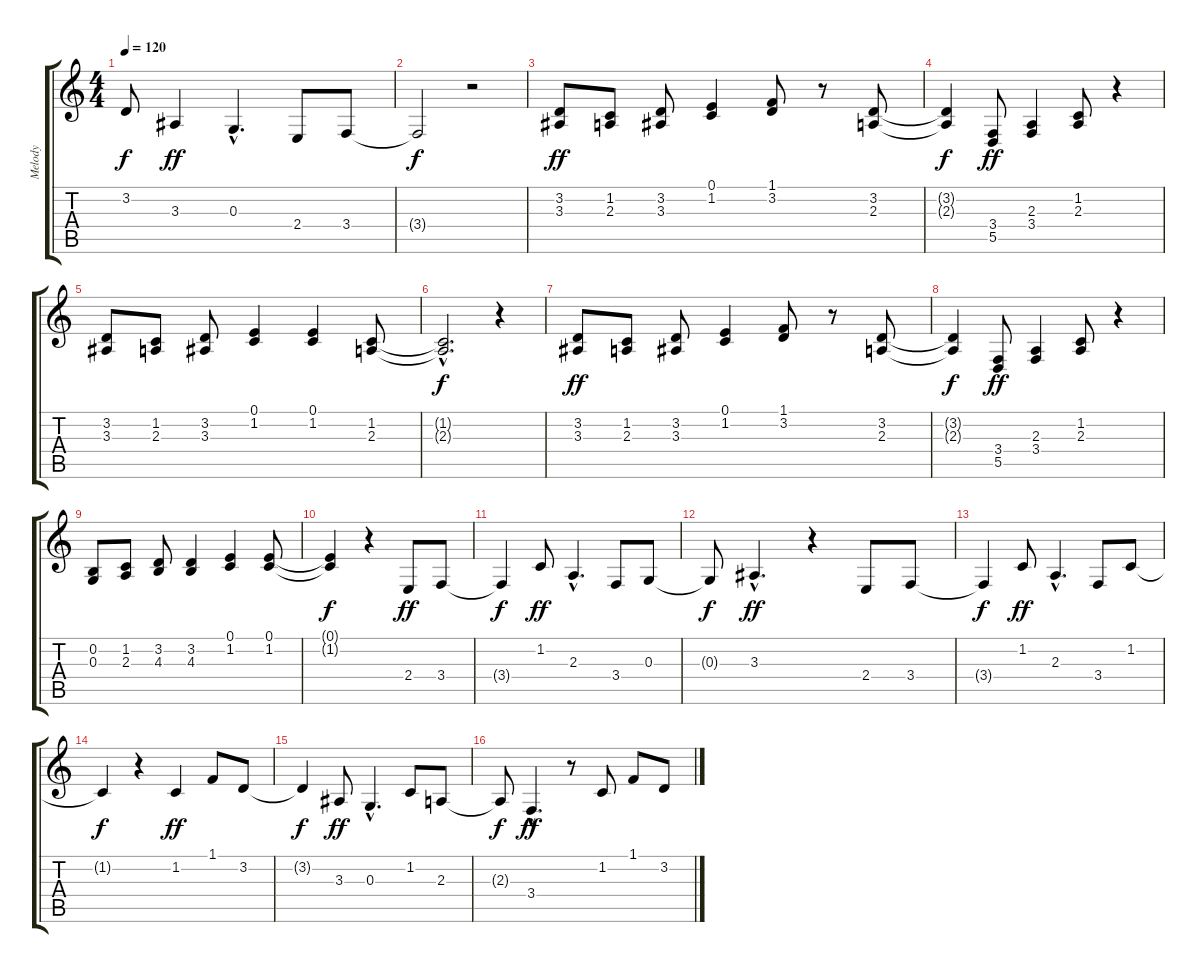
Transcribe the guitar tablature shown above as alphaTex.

\track ("Melody" "Melody") {instrument voiceoohs}
\staff {score tabs}
\tuning (E4 B3 G3 D3 A2 E2) {hide}
\ts (4 4)
\tempo 120
\clef g2
\ks c
3.2{t}.8{dy f} 3.3.4{dy ff} 0.3{hac}.4{d} 2.4.8 3.4.8 |
3.4{t}.2{dy f} r.2 |
(3.2 3.3).8{dy ff} (1.2 2.3).8 (3.2 3.3).8 (0.1 1.2).4 (1.1 3.2).8 r.8 (3.2 2.3).8 |
(3.2{t} 2.3{t}).4{dy f} (3.4 5.5).8{dy ff} (2.3 3.4).4 (1.2 2.3).8 r.4 |
(3.2 3.3).8 (1.2 2.3).8 (3.2 3.3).8 (0.1 1.2).4 (0.1 1.2).4 (1.2 2.3).8 |
(1.2{hac t} 2.3{hac t}).2{d dy f} r.4 |
(3.2 3.3).8{dy ff} (1.2 2.3).8 (3.2 3.3).8 (0.1 1.2).4 (1.1 3.2).8 r.8 (3.2 2.3).8 |
(3.2{t} 2.3{t}).4{dy f} (3.4 5.5).8{dy ff} (2.3 3.4).4 (1.2 2.3).8 r.4 |
(0.2 0.3).8 (1.2 2.3).8 (3.2 4.3).8 (3.2 4.3).4 (0.1 1.2).4 (0.1 1.2).8 |
(0.1{t} 1.2{t}).4{dy f} r.4 2.4.8{dy ff} 3.4.8 |
3.4{t}.4{dy f} 1.2.8{dy ff} 2.3{hac}.4{d} 3.4.8 0.3.8 |
0.3{t}.8{dy f} 3.3{hac}.4{d dy ff} r.4 2.4.8 3.4.8 |
3.4{t}.4{dy f} 1.2.8{dy ff} 2.3{hac}.4{d} 3.4.8 1.2.8 |
1.2{t}.4{dy f} r.4 1.2.4{dy ff} 1.1.8 3.2.8 |
3.2{t}.4{dy f} 3.3.8{dy ff} 0.3{hac}.4{d} 1.2.8 2.3.8 |
2.3{t}.8{dy f} 3.4{hac}.4{d dy ff} r.8 1.2.8 1.1.8 3.2.8
